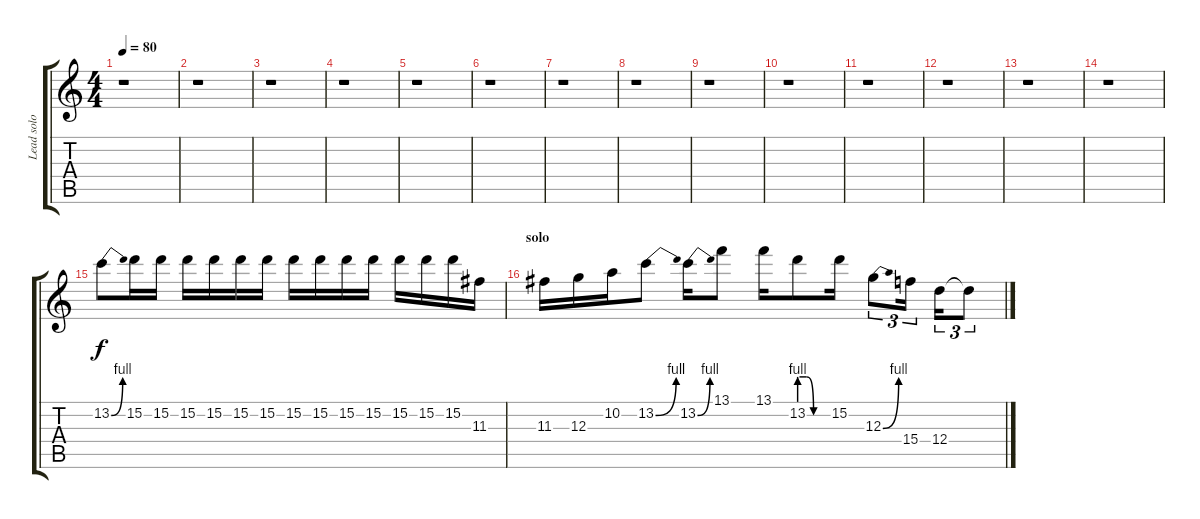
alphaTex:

\track ("Lead solo guitar" "Lead solo ") {instrument overdrivenguitar}
\staff {score tabs}
\tuning (E4 B3 G3 D3 A2 E2) {hide}
\ts (4 4)
\tempo 80
\clef g2
\ks c
r.1{dy f} |
r.1 |
r.1 |
r.1 |
r.1 |
r.1 |
r.1 |
r.1 |
r.1 |
r.1 |
r.1 |
r.1 |
r.1 |
r.1 |
13.2{be (bend 0 0 60 4)}.8 15.2.16 15.2.16 15.2.16 15.2.16 15.2.16 15.2.16 15.2.16 15.2.16 15.2.16 15.2.16 15.2.16 15.2.16 15.2.16 11.3.16 |
\section ("" "solo")
11.3.16 12.3.16 10.2.16 13.2{be (bend 0 0 60 4)}.8 13.2{be (bend 0 0 60 4)}.16 13.1.8 13.1.16 13.2{be (custom 0 4 15 4 30 0 60 0)}.8 15.2.16 12.3{be (bend 0 0 60 4)}.8{tu (3 2)} 15.4.16{tu (3 2)} 12.4.16{tu (3 2)} 12.4{t}.8{tu (3 2)}
